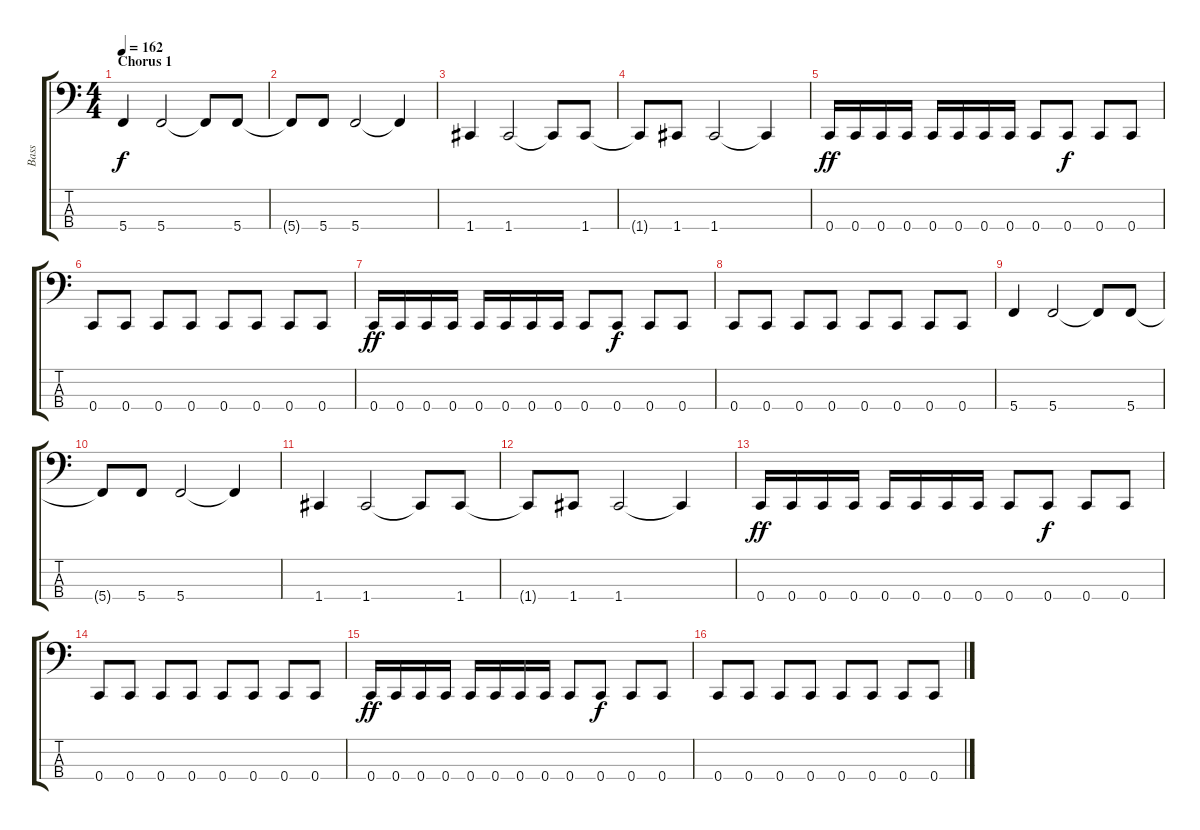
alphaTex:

\track ("Bass" "Bass") {instrument electricbassfinger}
\staff {score tabs}
\tuning (F2 C2 G1 C1) {hide}
\ts (4 4)
\section ("" "Chorus 1")
\tempo 162
\clef f4
\ks c
5.4.4{dy f} 5.4.2 5.4{t}.8 5.4.8 |
5.4{t}.8 5.4.8 5.4.2 5.4{t}.4 |
1.4.4 1.4.2 1.4{t}.8 1.4.8 |
1.4{t}.8 1.4.8 1.4.2 1.4{t}.4 |
0.4.16{dy ff} 0.4.16 0.4.16 0.4.16 0.4.16 0.4.16 0.4.16 0.4.16 0.4.8 0.4.8{dy f} 0.4.8 0.4.8 |
0.4.8 0.4.8 0.4.8 0.4.8 0.4.8 0.4.8 0.4.8 0.4.8 |
0.4.16{dy ff} 0.4.16 0.4.16 0.4.16 0.4.16 0.4.16 0.4.16 0.4.16 0.4.8 0.4.8{dy f} 0.4.8 0.4.8 |
0.4.8 0.4.8 0.4.8 0.4.8 0.4.8 0.4.8 0.4.8 0.4.8 |
5.4.4 5.4.2 5.4{t}.8 5.4.8 |
5.4{t}.8 5.4.8 5.4.2 5.4{t}.4 |
1.4.4 1.4.2 1.4{t}.8 1.4.8 |
1.4{t}.8 1.4.8 1.4.2 1.4{t}.4 |
0.4.16{dy ff} 0.4.16 0.4.16 0.4.16 0.4.16 0.4.16 0.4.16 0.4.16 0.4.8 0.4.8{dy f} 0.4.8 0.4.8 |
0.4.8 0.4.8 0.4.8 0.4.8 0.4.8 0.4.8 0.4.8 0.4.8 |
0.4.16{dy ff} 0.4.16 0.4.16 0.4.16 0.4.16 0.4.16 0.4.16 0.4.16 0.4.8 0.4.8{dy f} 0.4.8 0.4.8 |
0.4.8 0.4.8 0.4.8 0.4.8 0.4.8 0.4.8 0.4.8 0.4.8
